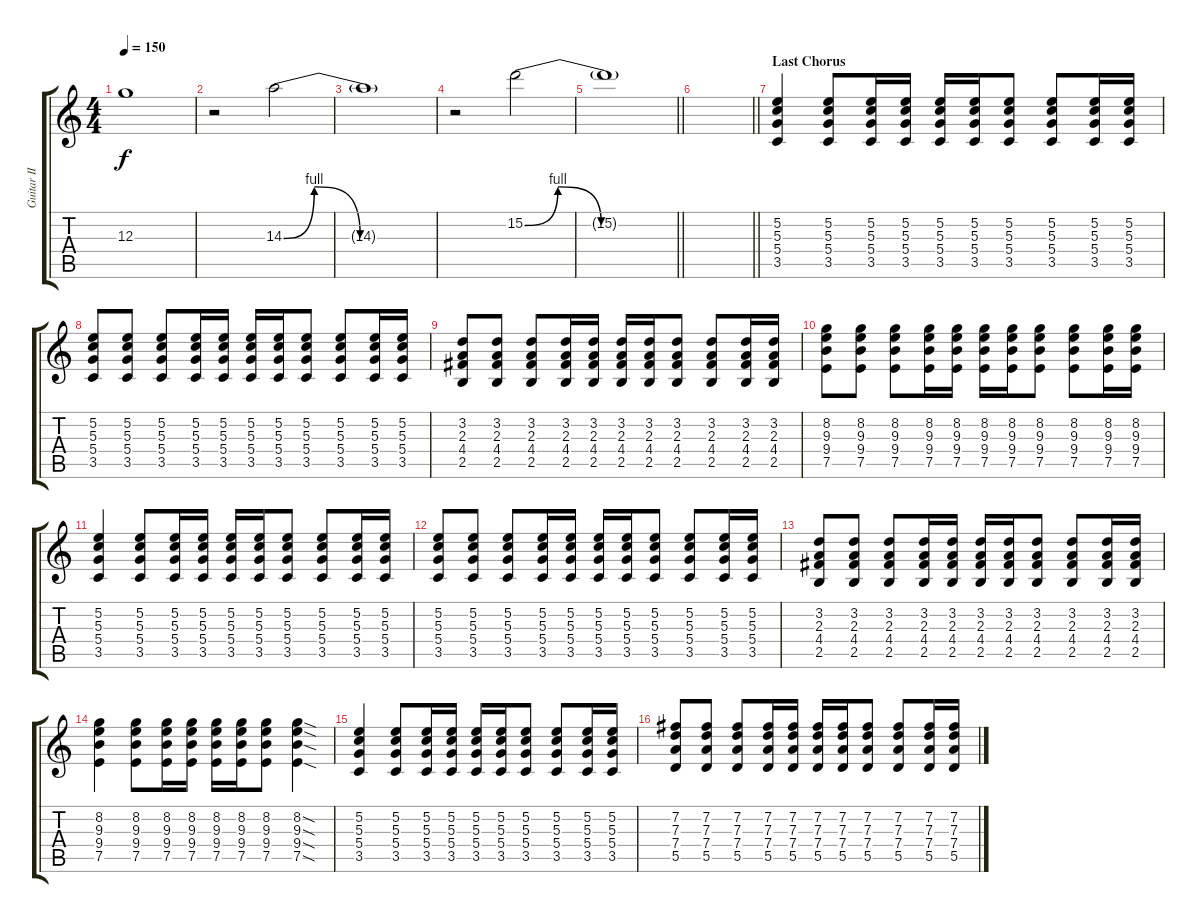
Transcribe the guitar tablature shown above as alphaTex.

\track ("Guitar II" "Guitar II") {instrument overdrivenguitar}
\staff {score tabs}
\tuning (E4 B3 G3 D3 A2 E2) {hide}
\ts (4 4)
\tempo 150
\clef g2
\ks c
12.3{t}.1{dy f} |
r.2 14.3{be (custom 0 0 12 4 30 0 60 0)}.2 |
14.3{t}.1 |
r.2 15.2{be (custom 0 0 13 4 30 0 60 0)}.2 |
\barLineRight lightlight
15.2{t}.1 |
\barLineRight lightlight
|
\section ("" "Last Chorus")
(5.2 5.3 5.4 3.5).4 (5.2 5.3 5.4 3.5).8 (5.2 5.3 5.4 3.5).16 (5.2 5.3 5.4 3.5).16 (5.2 5.3 5.4 3.5).16 (5.2 5.3 5.4 3.5).16 (5.2 5.3 5.4 3.5).8 (5.2 5.3 5.4 3.5).8 (5.2 5.3 5.4 3.5).16 (5.2 5.3 5.4 3.5).16 |
(5.2 5.3 5.4 3.5).8 (5.2 5.3 5.4 3.5).8 (5.2 5.3 5.4 3.5).8 (5.2 5.3 5.4 3.5).16 (5.2 5.3 5.4 3.5).16 (5.2 5.3 5.4 3.5).16 (5.2 5.3 5.4 3.5).16 (5.2 5.3 5.4 3.5).8 (5.2 5.3 5.4 3.5).8 (5.2 5.3 5.4 3.5).16 (5.2 5.3 5.4 3.5).16 |
(3.2 2.3 4.4 2.5).8 (3.2 2.3 4.4 2.5).8 (3.2 2.3 4.4 2.5).8 (3.2 2.3 4.4 2.5).16 (3.2 2.3 4.4 2.5).16 (3.2 2.3 4.4 2.5).16 (3.2 2.3 4.4 2.5).16 (3.2 2.3 4.4 2.5).8 (3.2 2.3 4.4 2.5).8 (3.2 2.3 4.4 2.5).16 (3.2 2.3 4.4 2.5).16 |
(8.2 9.3 9.4 7.5).8 (8.2 9.3 9.4 7.5).8 (8.2 9.3 9.4 7.5).8 (8.2 9.3 9.4 7.5).16 (8.2 9.3 9.4 7.5).16 (8.2 9.3 9.4 7.5).16 (8.2 9.3 9.4 7.5).16 (8.2 9.3 9.4 7.5).8 (8.2 9.3 9.4 7.5).8 (8.2 9.3 9.4 7.5).16 (8.2 9.3 9.4 7.5).16 |
(5.2 5.3 5.4 3.5).4 (5.2 5.3 5.4 3.5).8 (5.2 5.3 5.4 3.5).16 (5.2 5.3 5.4 3.5).16 (5.2 5.3 5.4 3.5).16 (5.2 5.3 5.4 3.5).16 (5.2 5.3 5.4 3.5).8 (5.2 5.3 5.4 3.5).8 (5.2 5.3 5.4 3.5).16 (5.2 5.3 5.4 3.5).16 |
(5.2 5.3 5.4 3.5).8 (5.2 5.3 5.4 3.5).8 (5.2 5.3 5.4 3.5).8 (5.2 5.3 5.4 3.5).16 (5.2 5.3 5.4 3.5).16 (5.2 5.3 5.4 3.5).16 (5.2 5.3 5.4 3.5).16 (5.2 5.3 5.4 3.5).8 (5.2 5.3 5.4 3.5).8 (5.2 5.3 5.4 3.5).16 (5.2 5.3 5.4 3.5).16 |
(3.2 2.3 4.4 2.5).8 (3.2 2.3 4.4 2.5).8 (3.2 2.3 4.4 2.5).8 (3.2 2.3 4.4 2.5).16 (3.2 2.3 4.4 2.5).16 (3.2 2.3 4.4 2.5).16 (3.2 2.3 4.4 2.5).16 (3.2 2.3 4.4 2.5).8 (3.2 2.3 4.4 2.5).8 (3.2 2.3 4.4 2.5).16 (3.2 2.3 4.4 2.5).16 |
(8.2 9.3 9.4 7.5).4 (8.2 9.3 9.4 7.5).8 (8.2 9.3 9.4 7.5).16 (8.2 9.3 9.4 7.5).16 (8.2 9.3 9.4 7.5).16 (8.2 9.3 9.4 7.5).16 (8.2 9.3 9.4 7.5).8 (8.2{sod} 9.3{sod} 9.4{sod} 7.5{sod}).4 |
(5.2 5.3 5.4 3.5).4 (5.2 5.3 5.4 3.5).8 (5.2 5.3 5.4 3.5).16 (5.2 5.3 5.4 3.5).16 (5.2 5.3 5.4 3.5).16 (5.2 5.3 5.4 3.5).16 (5.2 5.3 5.4 3.5).8 (5.2 5.3 5.4 3.5).8 (5.2 5.3 5.4 3.5).16 (5.2 5.3 5.4 3.5).16 |
(7.2 7.3 7.4 5.5).8 (7.2 7.3 7.4 5.5).8 (7.2 7.3 7.4 5.5).8 (7.2 7.3 7.4 5.5).16 (7.2 7.3 7.4 5.5).16 (7.2 7.3 7.4 5.5).16 (7.2 7.3 7.4 5.5).16 (7.2 7.3 7.4 5.5).8 (7.2 7.3 7.4 5.5).8 (7.2 7.3 7.4 5.5).16 (7.2 7.3 7.4 5.5).16
